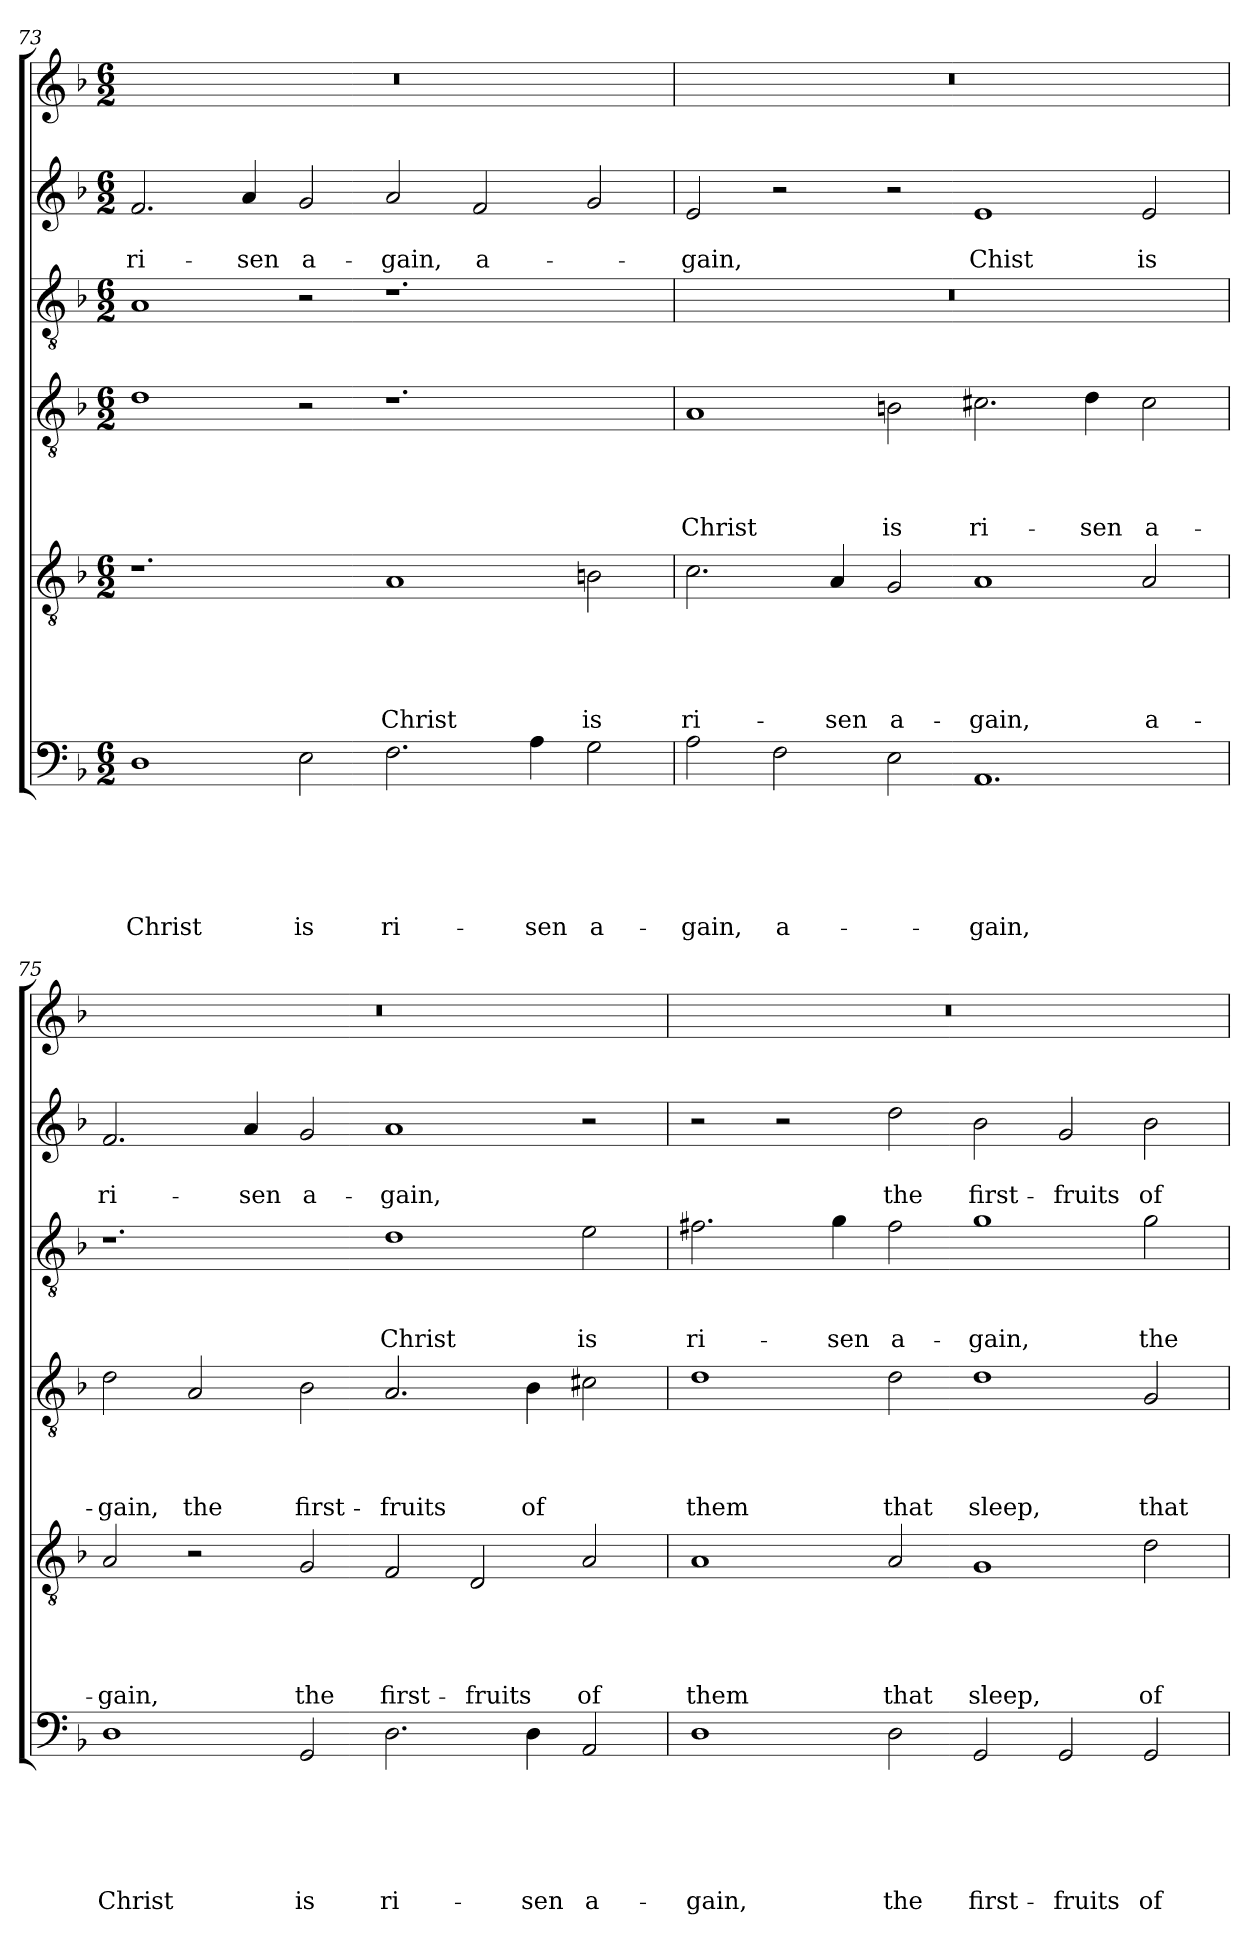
**kern	**text	**text	**text	**text	**text	**text	**kern	**text	**text	**text	**text	**text	**kern	**text	**text	**text	**text	**kern	**text	**text	**text	**kern	**text	**text	**kern
*part6	*part6	*part6	*part6	*part6	*part6	*part6	*part5	*part5	*part5	*part5	*part5	*part5	*part4	*part4	*part4	*part4	*part4	*part3	*part3	*part3	*part3	*part2	*part2	*part2	*part1
*staff6	*staff6	*staff6	*staff6	*staff6	*staff6	*staff6	*staff5	*staff5	*staff5	*staff5	*staff5	*staff5	*staff4	*staff4	*staff4	*staff4	*staff4	*staff3	*staff3	*staff3	*staff3	*staff2	*staff2	*staff2	*staff1
!!LO:PB:g=z
*clefF4	*	*	*	*	*	*	*clefGv2	*	*	*	*	*	*clefGv2	*	*	*	*	*clefGv2	*	*	*	*clefG2	*	*	*clefG2
*k[b-]	*	*	*	*	*	*	*k[b-]	*	*	*	*	*	*k[b-]	*	*	*	*	*k[b-]	*	*	*	*k[b-]	*	*	*k[b-]
*F:	*	*	*	*	*	*	*F:	*	*	*	*	*	*F:	*	*	*	*	*F:	*	*	*	*F:	*	*	*F:
*M6/2	*	*	*	*	*	*	*M6/2	*	*	*	*	*	*M6/2	*	*	*	*	*M6/2	*	*	*	*M6/2	*	*	*M6/2
=73	=73	=73	=73	=73	=73	=73	=73	=73	=73	=73	=73	=73	=73	=73	=73	=73	=73	=73	=73	=73	=73	=73	=73	=73	=73
1D	.	.	.	.	.	Christ	1.r	.	.	.	.	.	1d	.	.	.	.	1A	.	.	.	2.f/	.	ri-	0.r
.	.	.	.	.	.	.	.	.	.	.	.	.	.	.	.	.	.	.	.	.	.	4a/	.	-sen	.
2E\	.	.	.	.	.	is	.	.	.	.	.	.	2r	.	.	.	.	2r	.	.	.	2g/	.	a-	.
2.F\	.	.	.	.	.	ri-	1A	.	.	.	.	Christ	1.r	.	.	.	.	1.r	.	.	.	2a/	.	-gain,	.
.	.	.	.	.	.	.	.	.	.	.	.	.	.	.	.	.	.	.	.	.	.	2f/	.	a-	.
4A\	.	.	.	.	.	-sen	.	.	.	.	.	.	.	.	.	.	.	.	.	.	.	.	.	.	.
2G\	.	.	.	.	.	a-	2Bn\	.	.	.	.	is	.	.	.	.	.	.	.	.	.	2g/	.	.	.
=74	=74	=74	=74	=74	=74	=74	=74	=74	=74	=74	=74	=74	=74	=74	=74	=74	=74	=74	=74	=74	=74	=74	=74	=74	=74
2A\	.	.	.	.	.	-gain,	2.c\	.	.	.	.	ri-	1A	.	.	.	Christ	0.r	.	.	.	2e/	.	-gain,	0.r
2F\	.	.	.	.	.	a-	.	.	.	.	.	.	.	.	.	.	.	.	.	.	.	2r	.	.	.
.	.	.	.	.	.	.	4A/	.	.	.	.	-sen	.	.	.	.	.	.	.	.	.	.	.	.	.
2E\	.	.	.	.	.	.	2G/	.	.	.	.	a-	2Bn\	.	.	.	is	.	.	.	.	2r	.	.	.
1.AA	.	.	.	.	.	-gain,	1A	.	.	.	.	-gain,	2.c#X\	.	.	.	ri-	.	.	.	.	1e	.	Chist	.
.	.	.	.	.	.	.	.	.	.	.	.	.	4d\	.	.	.	-sen	.	.	.	.	.	.	.	.
.	.	.	.	.	.	.	2A/	.	.	.	.	a-	2c#\	.	.	.	a-	.	.	.	.	2e/	.	is	.
=75	=75	=75	=75	=75	=75	=75	=75	=75	=75	=75	=75	=75	=75	=75	=75	=75	=75	=75	=75	=75	=75	=75	=75	=75	=75
1D	.	.	.	.	.	Christ	2A/	.	.	.	.	-gain,	2d\	.	.	.	-gain,	1.r	.	.	.	2.f/	.	ri-	0.r
.	.	.	.	.	.	.	2r	.	.	.	.	.	2A/	.	.	.	the	.	.	.	.	.	.	.	.
.	.	.	.	.	.	.	.	.	.	.	.	.	.	.	.	.	.	.	.	.	.	4a/	.	-sen	.
2GG/	.	.	.	.	.	is	2G/	.	.	.	.	the	2B-\	.	.	.	first-	.	.	.	.	2g/	.	a-	.
2.D\	.	.	.	.	.	ri-	2F/	.	.	.	.	first-	2.A/	.	.	.	-fruits	1d	.	.	Christ	1a	.	-gain,	.
.	.	.	.	.	.	.	2D/	.	.	.	.	-fruits	.	.	.	.	.	.	.	.	.	.	.	.	.
4D\	.	.	.	.	.	-sen	.	.	.	.	.	.	4B-\	.	.	.	of	.	.	.	.	.	.	.	.
2AA/	.	.	.	.	.	a-	2A/	.	.	.	.	of	2c#X\	.	.	.	.	2e\	.	.	is	2r	.	.	.
=76	=76	=76	=76	=76	=76	=76	=76	=76	=76	=76	=76	=76	=76	=76	=76	=76	=76	=76	=76	=76	=76	=76	=76	=76	=76
1D	.	.	.	.	.	-gain,	1A	.	.	.	.	them	1d	.	.	.	them	2.f#X\	.	.	ri-	2r	.	.	0.r
.	.	.	.	.	.	.	.	.	.	.	.	.	.	.	.	.	.	.	.	.	.	2r	.	.	.
.	.	.	.	.	.	.	.	.	.	.	.	.	.	.	.	.	.	4g\	.	.	-sen	.	.	.	.
2D\	.	.	.	.	.	the	2A/	.	.	.	.	that	2d\	.	.	.	that	2f#\	.	.	a-	2dd\	.	the	.
2GG/	.	.	.	.	.	first-	1G	.	.	.	.	sleep,	1d	.	.	.	sleep,	1g	.	.	-gain,	2b-\	.	first-	.
2GG/	.	.	.	.	.	-fruits	.	.	.	.	.	.	.	.	.	.	.	.	.	.	.	2g/	.	-fruits	.
2GG/	.	.	.	.	.	of	2d\	.	.	.	.	of	2G/	.	.	.	that	2g\	.	.	the	2b-\	.	of	.
=	=	=	=	=	=	=	=	=	=	=	=	=	=	=	=	=	=	=	=	=	=	=	=	=	=
*-	*-	*-	*-	*-	*-	*-	*-	*-	*-	*-	*-	*-	*-	*-	*-	*-	*-	*-	*-	*-	*-	*-	*-	*-	*-
